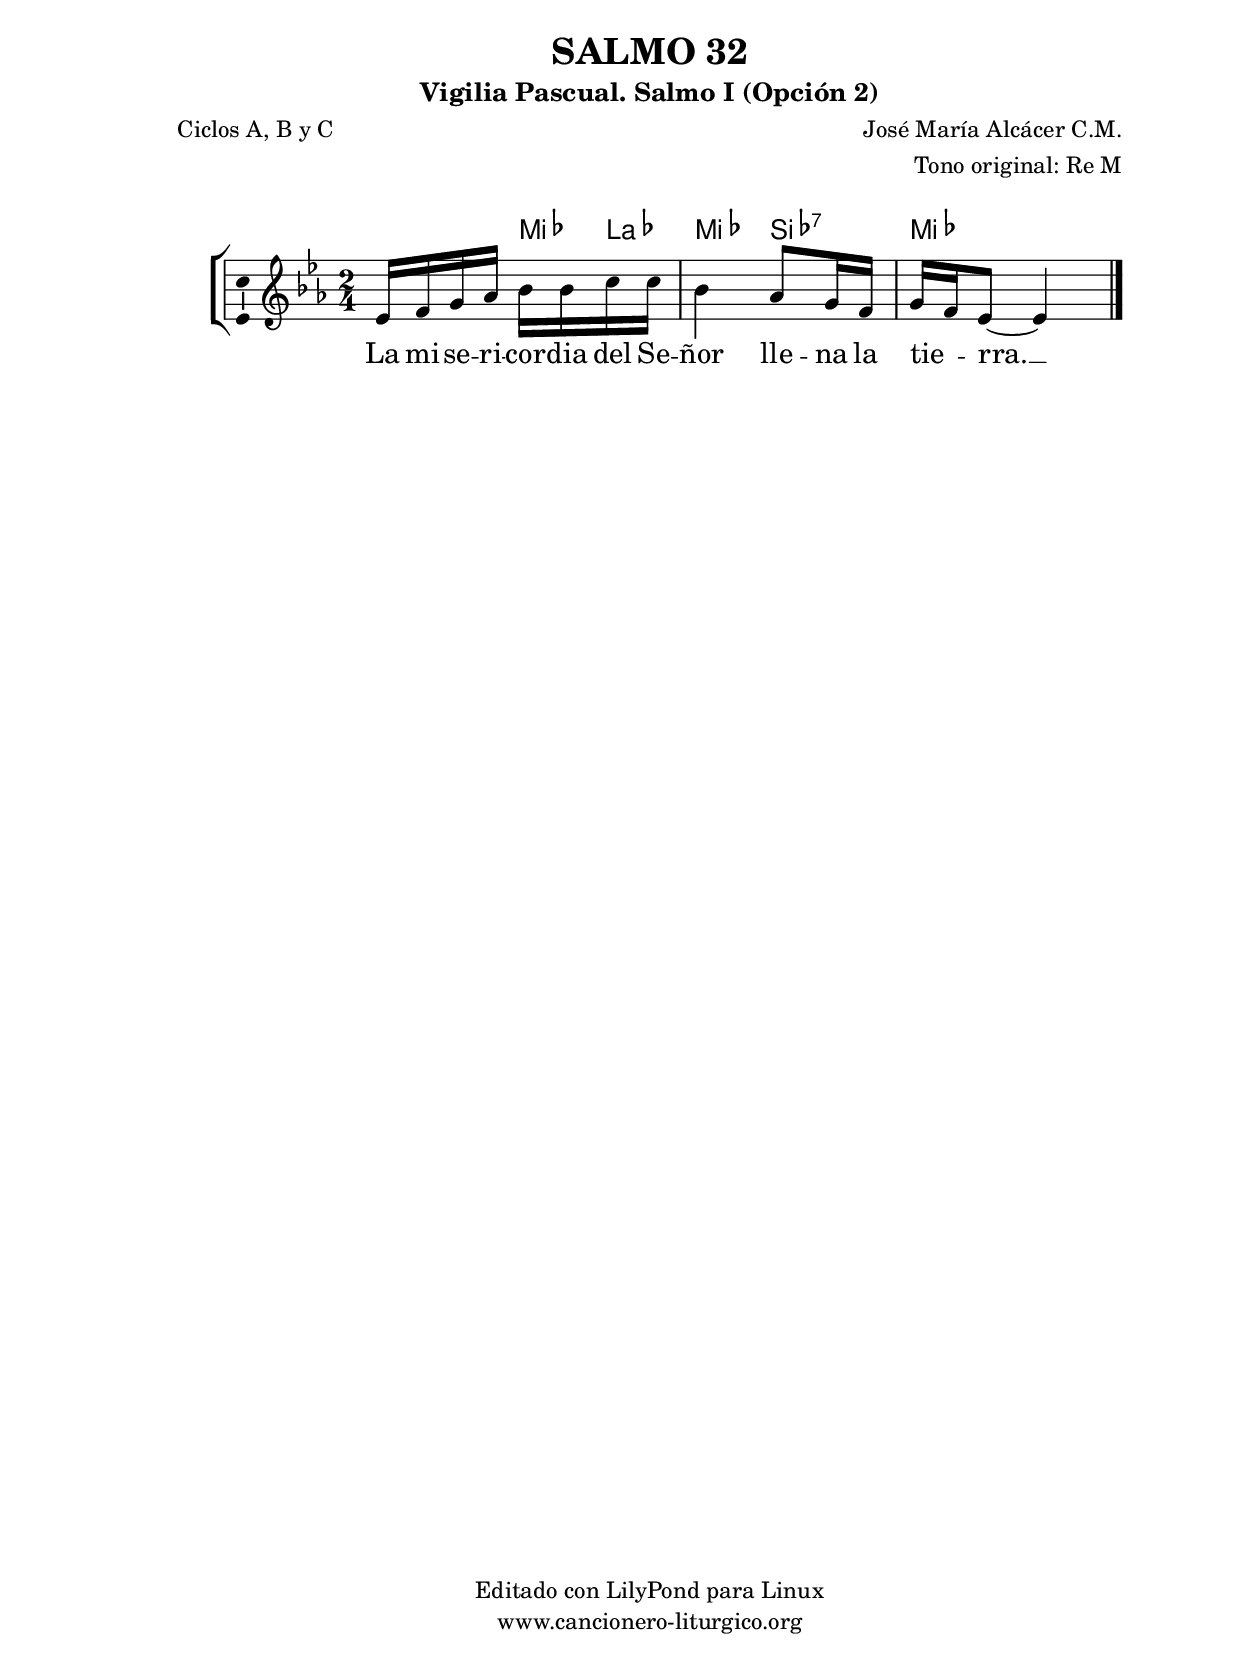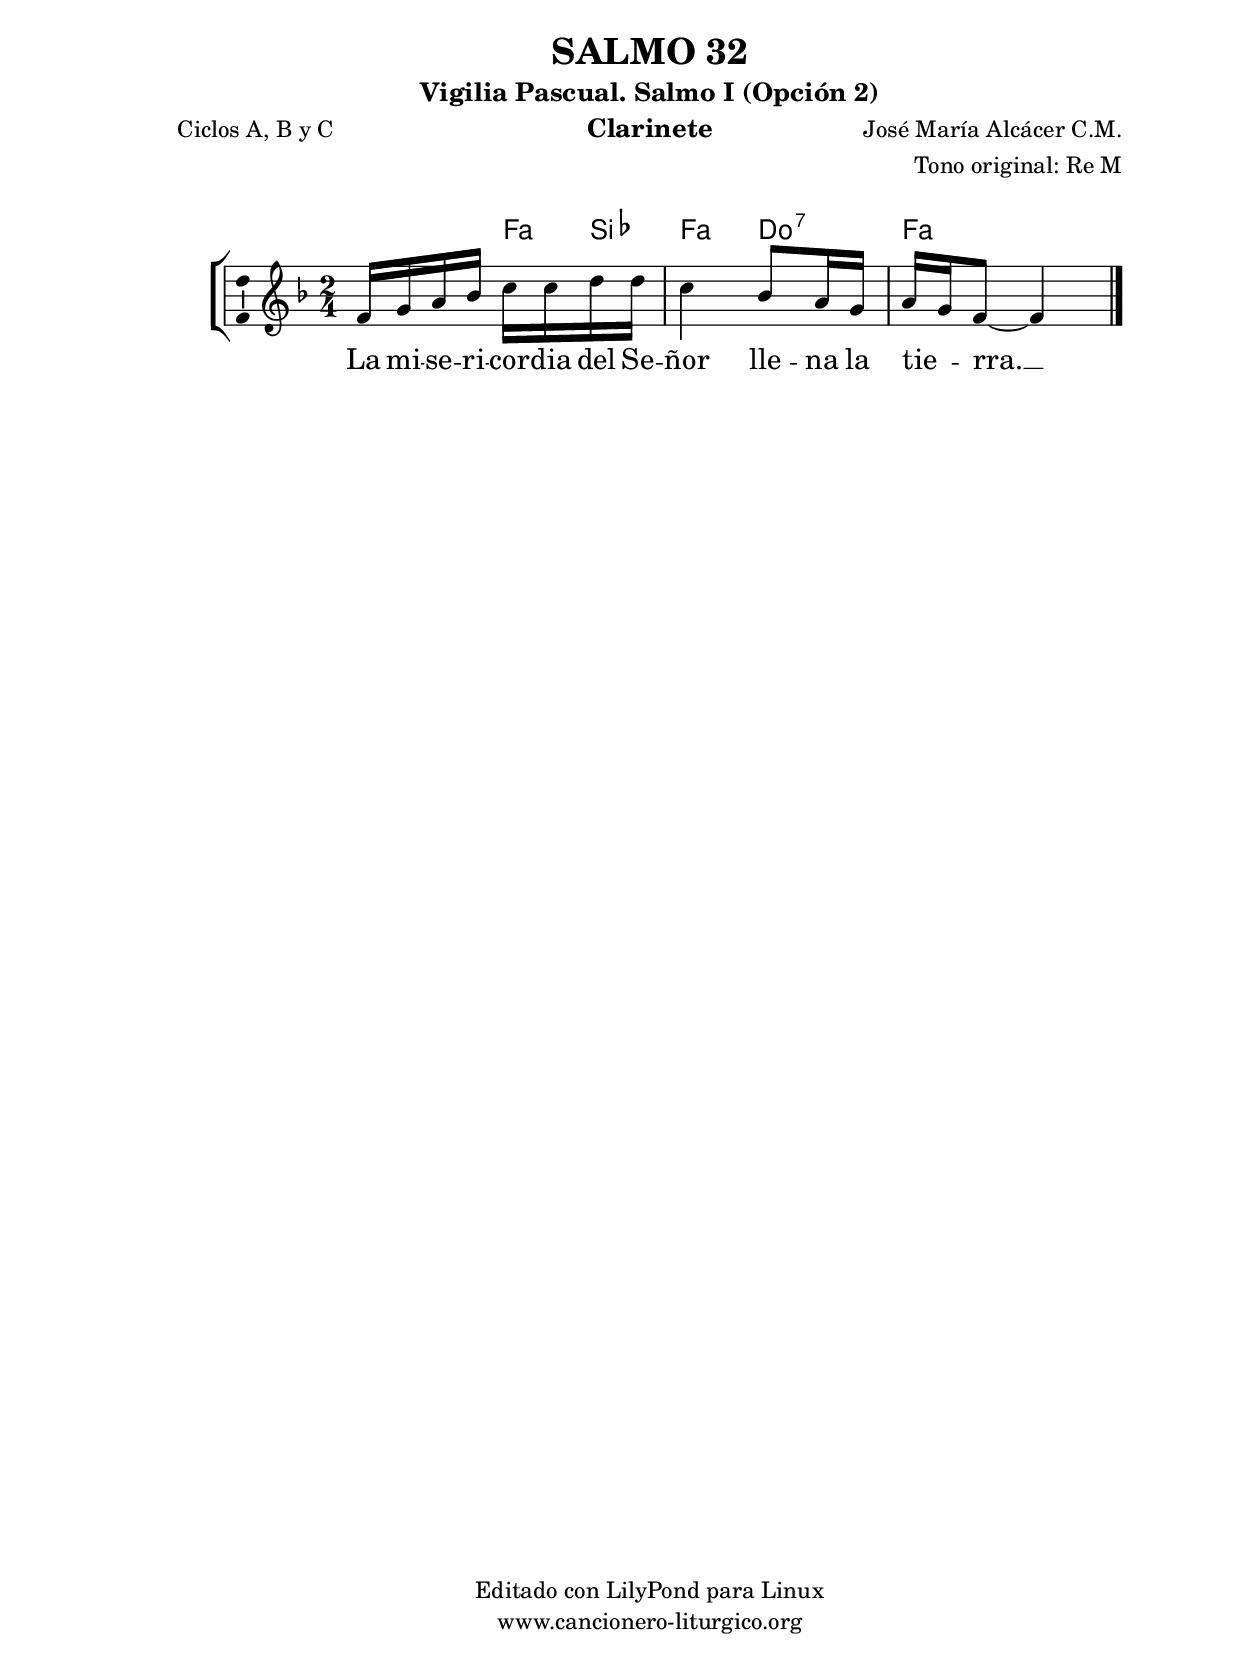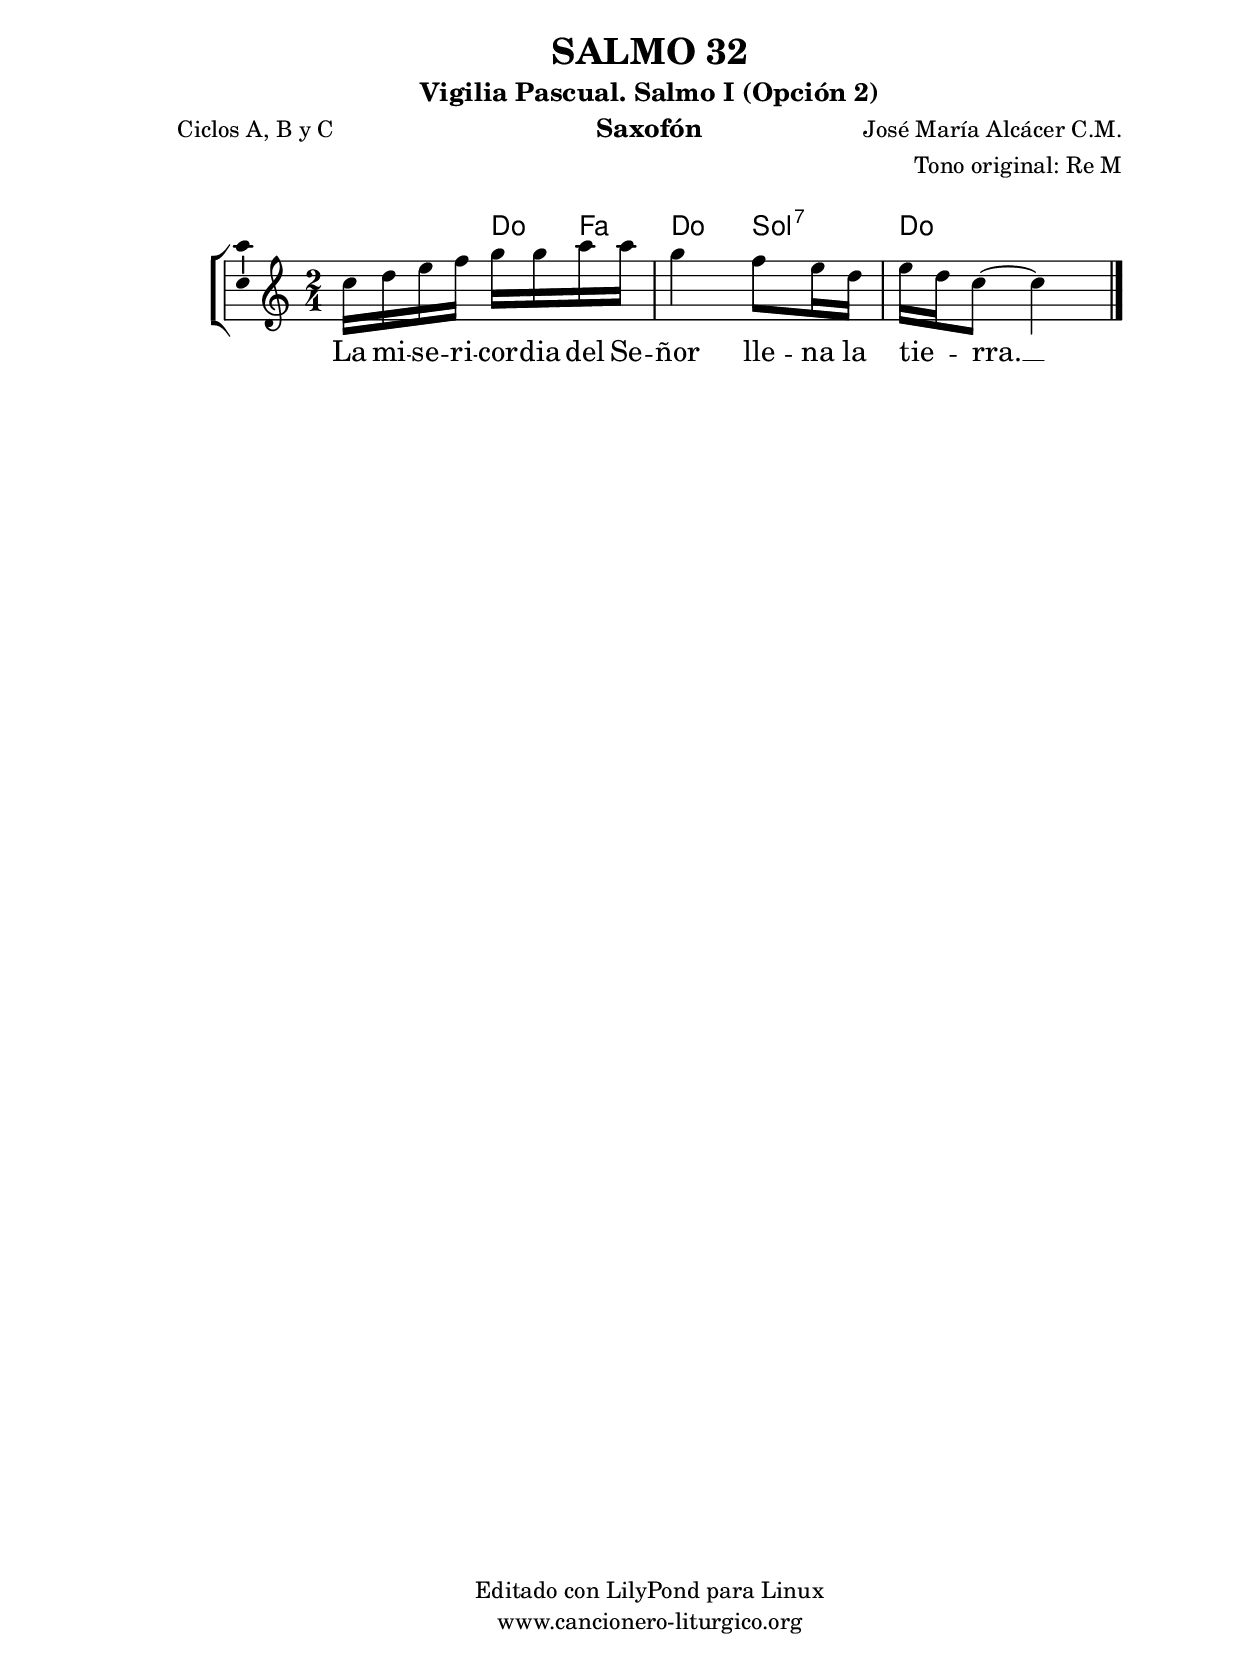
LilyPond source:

%
%para convertir .midi en .wav:
%timidity filename.midi -Ow -o finename.wav
%
%
%Para convertir de .wav a .mp3:
%lame -h -m j filename.wav
%
%
%para escuchar el midi:
%timidity nombrefichero.midi
%


%versión de lilypond para la que se ha escrito esta partitura:
\version "2.16.0"

	%Tamaño papel
	#(set-default-paper-size "a4")
	%Tamaño partitura
	#(set-global-staff-size 20)
	%No responde al pulsar sobre una nota
	#(ly:set-option 'point-and-click #f)

%parámetros del encabezamiento:
\header {
	title = "SALMO 32"
	subtitle = "Vigilia Pascual. Salmo I (Opción 2)"
	composer = "José María Alcácer C.M."
	poet = "Ciclos A, B y C"
	meter = ""
	arranger = "Tono original: Re M"
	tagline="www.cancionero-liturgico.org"
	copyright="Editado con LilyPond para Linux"
	}

%parámetros asociados al papel:
\paper  {
	oddHeaderMarkup = \markup {\fill-line { \on-the-fly #not-first-page \fromproperty #'header:title \on-the-fly #not-first-page \fromproperty #'header:composer }}
	evenHeaderMarkup = \markup {\fill-line { \fromproperty #'header:composer \fromproperty #'header:title }}
	#(set-paper-size "a4")
	print-page-number = ##f
	first-page-number = 1
	print-first-page-number = ##f
%	head-separation = 3.0 \cm
	top-margin = 2.0 \cm
	bottom-margin = 0.5\cm
%%%	bottom-margin = -1.0\cm
	left-margin = 3.0 \cm
	line-width = 16.0 \cm 
	indent = 8\mm
	interscoreline = 2.\mm
	between-system-space = 15\mm
%	para que las partituras no llenen la hoja:
	ragged-bottom = ##t
%	idem para la última hoja:
	ragged-last-bottom = ##f
%	para que las partituras llenen el ancho del papel:
	ragged-last = ##f
	after-title-space = 2.5 \cm
%page-count=1
%system-count=8

	%Flexible Vertical Spacing
%	markup-markup-spacing =
%	#'((basic-distance . 15) (minimum-distance . 15) (padding . 3))
	markup-system-spacing =
	#'((basic-distance . 15) (minimum-distance . 15) (padding . 3))
	system-system-spacing =
	#'((basic-distance . 15) (minimum-distance . 15) (padding . 3))
	score-system-spacing =
	#'((basic-distance . 15) (minimum-distance . 15) (padding . 5))
%	top-system-spacing = % header
%	#'((basic-distance . 8) (minimum-distance . 0) (padding . 3))
%	top-markup-spacing =
%	#'((basic-distance . 20) (minimum-distance . 20) (padding . 3))
	last-bottom-spacing = % footer
	#'((basic-distance . 5) (minimum-distance . 5) (padding . 3))
%	score-markup-spacing =
%	#'((basic-distance . 16) (minimum-distance . 13) (padding . 3))

	}


%parámetros que afectan a toda la partitura:
global =  {
	%clave de sol (G):
	\clef G
	%armadura:
	\transpose d ees
	\key d \major
	\tempo 4=56
	\set Score.tempoHideNote = ##t
	}


acordes = {
	\italianChords
	\chordmode {
	\transpose d ees
{

s4 d8 g d4 a:7 d s

	}
	}
}

melodia = 
	\transpose d ees
{
	\relative c'{
	\time 2/4

d16 e fis g a a b b
a4 g8 fis16 e
fis16 e d8~d4

	\bar "|."
	}
	}


texto = \lyricmode {
La mi -- se -- ri -- cor -- dia del Se -- ñor
lle -- na la tie -- _ rra. __
	}


acordesStaff = \context ChordNames = acordesStaff <<
	\set chordChanges = ##t
	\acordes
	>>


vozStaff = \context Voice = vozStaff
\with {\consists "Ambitus_engraver"}
<<
%	\set Staff.instrumentName = ""
%	\set Staff.shortInstrumentName = ""
%	\set Staff.midiInstrument = #"clarinet"
%	\set Staff.midiInstrument = #"cello"
%	\set Staff.midiInstrument = #"flute"
	\set Staff.midiInstrument = #"electric guitar (jazz)"
%	\set Staff.midiInstrument = #"english horn"
%	\set Staff.midiInstrument = #"violin"
%	\set Staff.midiInstrument = #"glockenspiel"
	\set Staff.midiMinimumVolume = #0.7
	\set Staff.midiMaximumVolume = #0.9
	\global
	\melodia
	>>


textoStaff = \context Lyrics = textoStaff <<
	\lyricsto vozStaff \texto
	>>

\book {
	\score {
		\context ChoirStaff {
			\override StaffGroup.SystemStartBracket #'collapse-height = #1
			\override Score.SystemStartBar #'collapse-height = #1
			<<
			\acordesStaff
			\vozStaff
			\textoStaff
			>>
			}
		\layout {
	    		\context {
				\Lyrics
				\override LyricText #'font-size = #2
				}
	   		 \context {
				\Score
				%fontSize = #3
				\override StaffSymbol #'staff-space = #(magstep +3)
				%\override Beam #'thickness = #0.55
				%\override SpacingSpanner #'spacing-increment = #1.0
				%\override Slur #'height-limit = #1.5
				}
			}
		}
	\score {
		\unfoldRepeats
		\context ChoirStaff {
			<<
			\acordesStaff
			\vozStaff
			>>
			}
		\midi {
	  		\context {
	  			\Score
				tempoWholesPerMinute = #(ly:make-moment 70 4)
				}
			}
		}
	}

%Partitura para clarinete
#(define output-suffix "C")
\book {
	\header{
		instrument = "Clarinete"
		}
	\score {
		\context ChoirStaff {
			\override StaffGroup.SystemStartBracket #'collapse-height = #1
			\override Score.SystemStartBar #'collapse-height = #1
\transpose c d
			<<
			\acordesStaff
			\vozStaff
			\textoStaff
			>>
			}
		\layout {
	    		\context {
				\Lyrics
				\override LyricText #'font-size = #2
				}
	   		 \context {
				\Score
				%fontSize = #3
				\override StaffSymbol #'staff-space = #(magstep +3)
				%\override Beam #'thickness = #0.55
				%\override SpacingSpanner #'spacing-increment = #1.0
				%\override Slur #'height-limit = #1.5
				}
			}
		}
	}

%Partitura para saxofón
#(define output-suffix "S")
\book {
	\header{
		instrument = "Saxofón"
		}
	\score {
		\context ChoirStaff {
			\override StaffGroup.SystemStartBracket #'collapse-height = #1
			\override Score.SystemStartBar #'collapse-height = #1
\transpose c a
			<<
			\acordesStaff
			\vozStaff
			\textoStaff
			>>
			}
		\layout {
	    		\context {
				\Lyrics
				\override LyricText #'font-size = #2
				}
	   		 \context {
				\Score
				%fontSize = #3
				\override StaffSymbol #'staff-space = #(magstep +3)
				%\override Beam #'thickness = #0.55
				%\override SpacingSpanner #'spacing-increment = #1.0
				%\override Slur #'height-limit = #1.5
				}
			}
		}
	}

